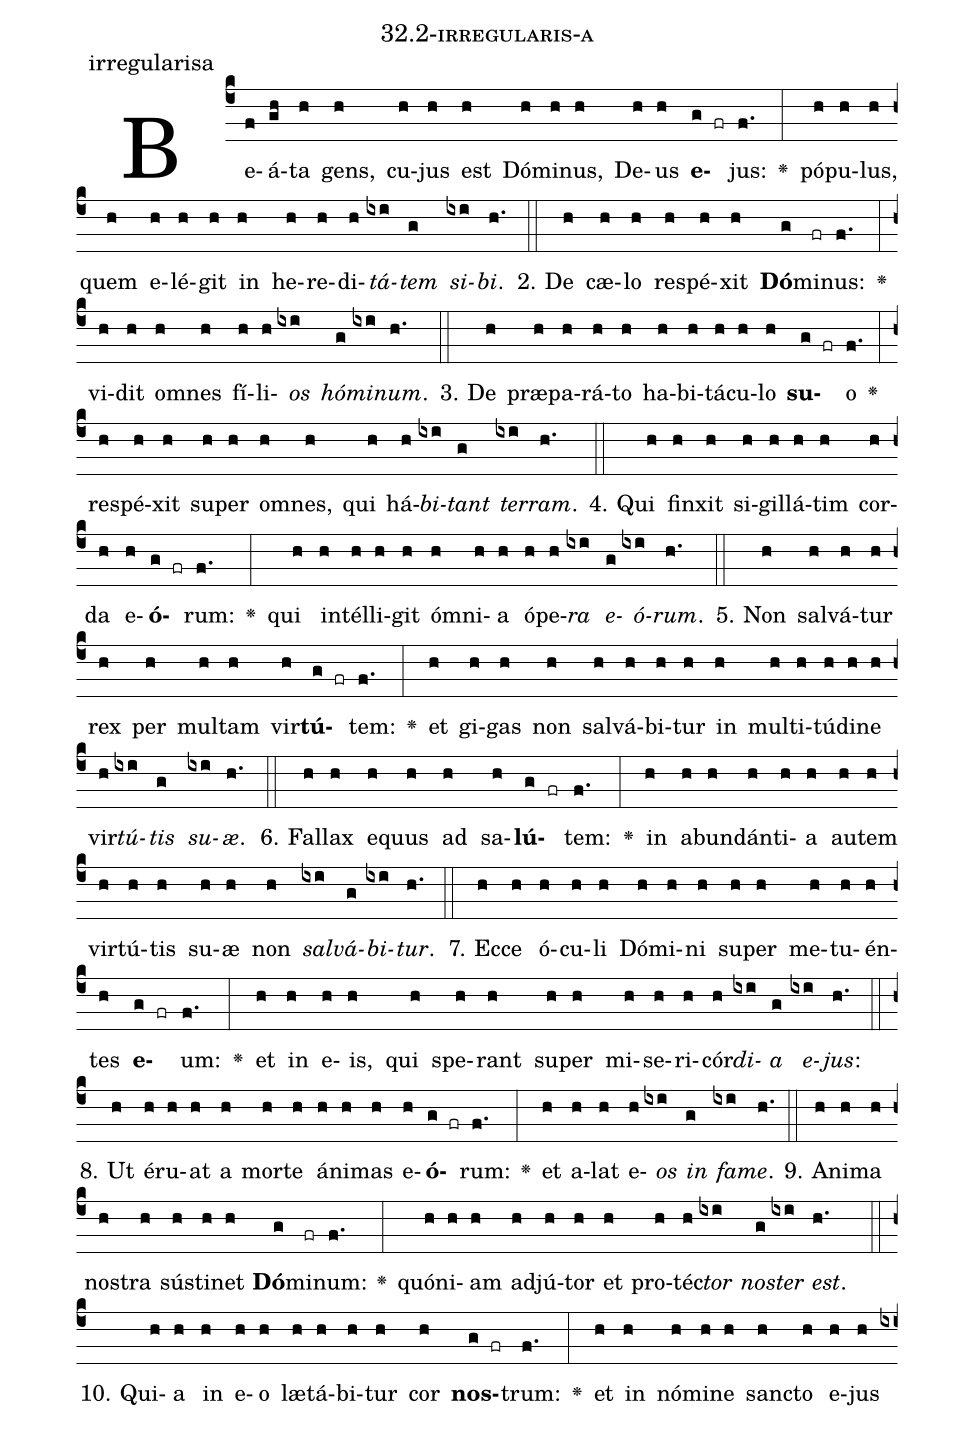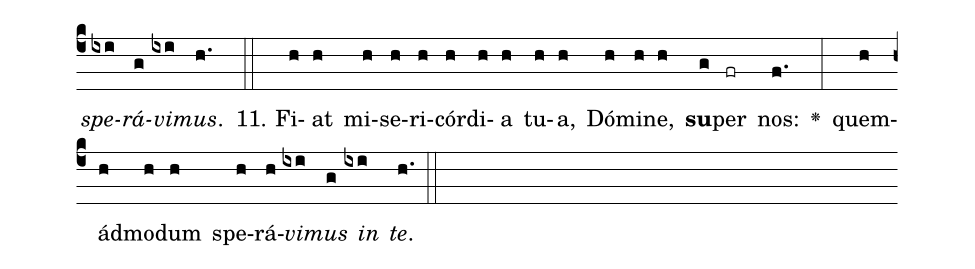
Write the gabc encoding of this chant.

name: 32.2-irregularis-a;
annotation: irregularisa;
%%
(c4)Be(f)á(gh)ta(h) gens,(h) cu(h)jus(h) est(h) Dó(h)mi(h)nus,(h) De(h)us(h) <b>e</b>(g fr)jus:(f.) <v>\greheightstar</v>(:) pó(h)pu(h)lus,(h) quem(h) e(h)lé(h)git(h) in(h) he(h)re(h)di(h)<i>tá</i>(ixi)<i>tem</i>(g) <i>si</i>(ixi)<i>bi</i>.(h.) (::)
2. De(h) cæ(h)lo(h) re(h)spé(h)xit(h) <b>Dó</b>(g)mi(fr)nus:(f.) <v>\greheightstar</v>(:) vi(h)dit(h) om(h)nes(h) fí(h)li(h)<i>os</i>(ixi) <i>hó</i>(g)<i>mi</i>(ixi)<i>num</i>.(h.) (::)
3. De(h) præ(h)pa(h)rá(h)to(h) ha(h)bi(h)tá(h)cu(h)lo(h) <b>su</b>(g fr)o(f.) <v>\greheightstar</v>(:) re(h)spé(h)xit(h) su(h)per(h) om(h)nes,(h) qui(h) há(h)<i>bi</i>(ixi)<i>tant</i>(g) <i>ter</i>(ixi)<i>ram</i>.(h.) (::)
4. Qui(h) fin(h)xit(h) si(h)gil(h)lá(h)tim(h) cor(h)da(h) e(h)<b>ó</b>(g fr)rum:(f.) <v>\greheightstar</v>(:) qui(h) in(h)tél(h)li(h)git(h) óm(h)ni(h)a(h) ó(h)pe(h)<i>ra</i>(ixi) <i>e</i>(g)<i>ó</i>(ixi)<i>rum</i>.(h.) (::)
5. Non(h) sal(h)vá(h)tur(h) rex(h) per(h) mul(h)tam(h) vir(h)<b>tú</b>(g fr)tem:(f.) <v>\greheightstar</v>(:) et(h) gi(h)gas(h) non(h) sal(h)vá(h)bi(h)tur(h) in(h) mul(h)ti(h)tú(h)di(h)ne(h) vir(h)<i>tú</i>(ixi)<i>tis</i>(g) <i>su</i>(ixi)<i>æ</i>.(h.) (::)
6. Fal(h)lax(h) e(h)quus(h) ad(h) sa(h)<b>lú</b>(g fr)tem:(f.) <v>\greheightstar</v>(:) in(h) ab(h)un(h)dán(h)ti(h)a(h) au(h)tem(h) vir(h)tú(h)tis(h) su(h)æ(h) non(h) <i>sal</i>(ixi)<i>vá</i>(g)<i>bi</i>(ixi)<i>tur</i>.(h.) (::)
7. Ec(h)ce(h) ó(h)cu(h)li(h) Dó(h)mi(h)ni(h) su(h)per(h) me(h)tu(h)én(h)tes(h) <b>e</b>(g fr)um:(f.) <v>\greheightstar</v>(:) et(h) in(h) e(h)is,(h) qui(h) spe(h)rant(h) su(h)per(h) mi(h)se(h)ri(h)cór(h)<i>di</i>(ixi)<i>a</i>(g) <i>e</i>(ixi)<i>jus</i>:(h.) (::)
8. Ut(h) é(h)ru(h)at(h) a(h) mor(h)te(h) á(h)ni(h)mas(h) e(h)<b>ó</b>(g fr)rum:(f.) <v>\greheightstar</v>(:) et(h) a(h)lat(h) e(h)<i>os</i>(ixi) <i>in</i>(g) <i>fa</i>(ixi)<i>me</i>.(h.) (::)
9. A(h)ni(h)ma(h) nos(h)tra(h) sús(h)ti(h)net(h) <b>Dó</b>(g)mi(fr)num:(f.) <v>\greheightstar</v>(:) quón(h)i(h)am(h) ad(h)jú(h)tor(h) et(h) pro(h)téc(h)<i>tor</i>(ixi) <i>nos</i>(g)<i>ter</i>(ixi) <i>est</i>.(h.) (::)
10. Qui(h)a(h) in(h) e(h)o(h) læ(h)tá(h)bi(h)tur(h) cor(h) <b>nos</b>(g fr)trum:(f.) <v>\greheightstar</v>(:) et(h) in(h) nó(h)mi(h)ne(h) sanc(h)to(h) e(h)jus(h) <i>spe</i>(ixi)<i>rá</i>(g)<i>vi</i>(ixi)<i>mus</i>.(h.) (::)
11. Fi(h)at(h) mi(h)se(h)ri(h)cór(h)di(h)a(h) tu(h)a,(h) Dó(h)mi(h)ne,(h) <b>su</b>(g)per(fr) nos:(f.) <v>\greheightstar</v>(:) quem(h)ád(h)mo(h)dum(h) spe(h)rá(h)<i>vi</i>(ixi)<i>mus</i>(g) <i>in</i>(ixi) <i>te</i>.(h.) (::)
